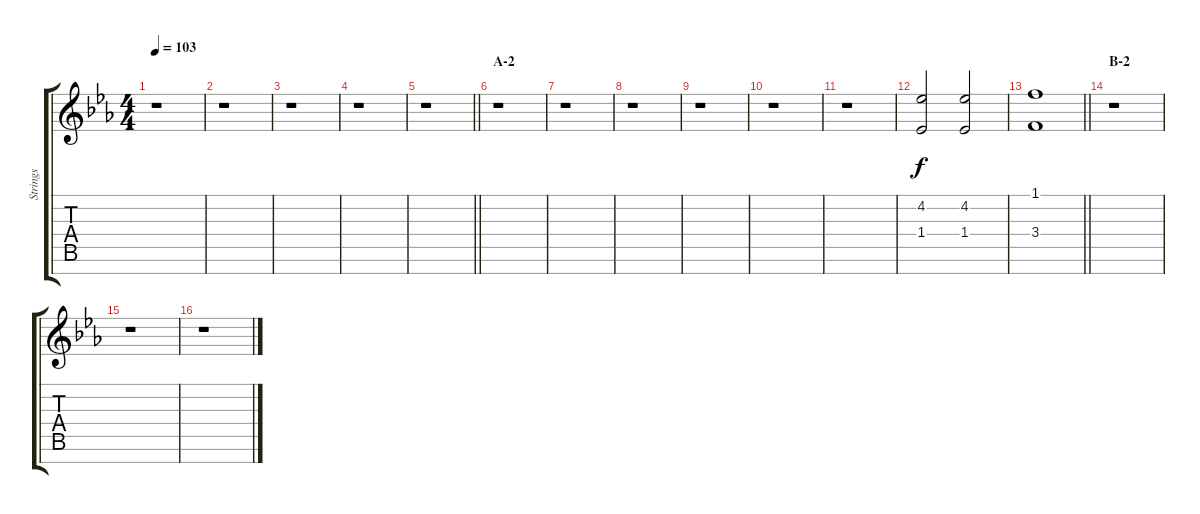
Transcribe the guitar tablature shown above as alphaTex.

\track ("Strings" "Strings") {instrument stringensemble1}
\staff {score tabs}
\tuning (E5 B4 G4 D4 A3 E3 B2) {hide}
\ts (4 4)
\tempo 103
\clef g2
\ks eb
r.1{dy f} |
r.1 |
r.1 |
r.1 |
\barLineRight lightlight
r.1 |
\section ("" "A-2")
r.1 |
r.1 |
r.1 |
r.1 |
r.1 |
r.1 |
(4.2 1.4).2 (4.2 1.4).2 |
\barLineRight lightlight
(1.1 3.4).1 |
\section ("" "B-2")
r.1 |
r.1 |
r.1
